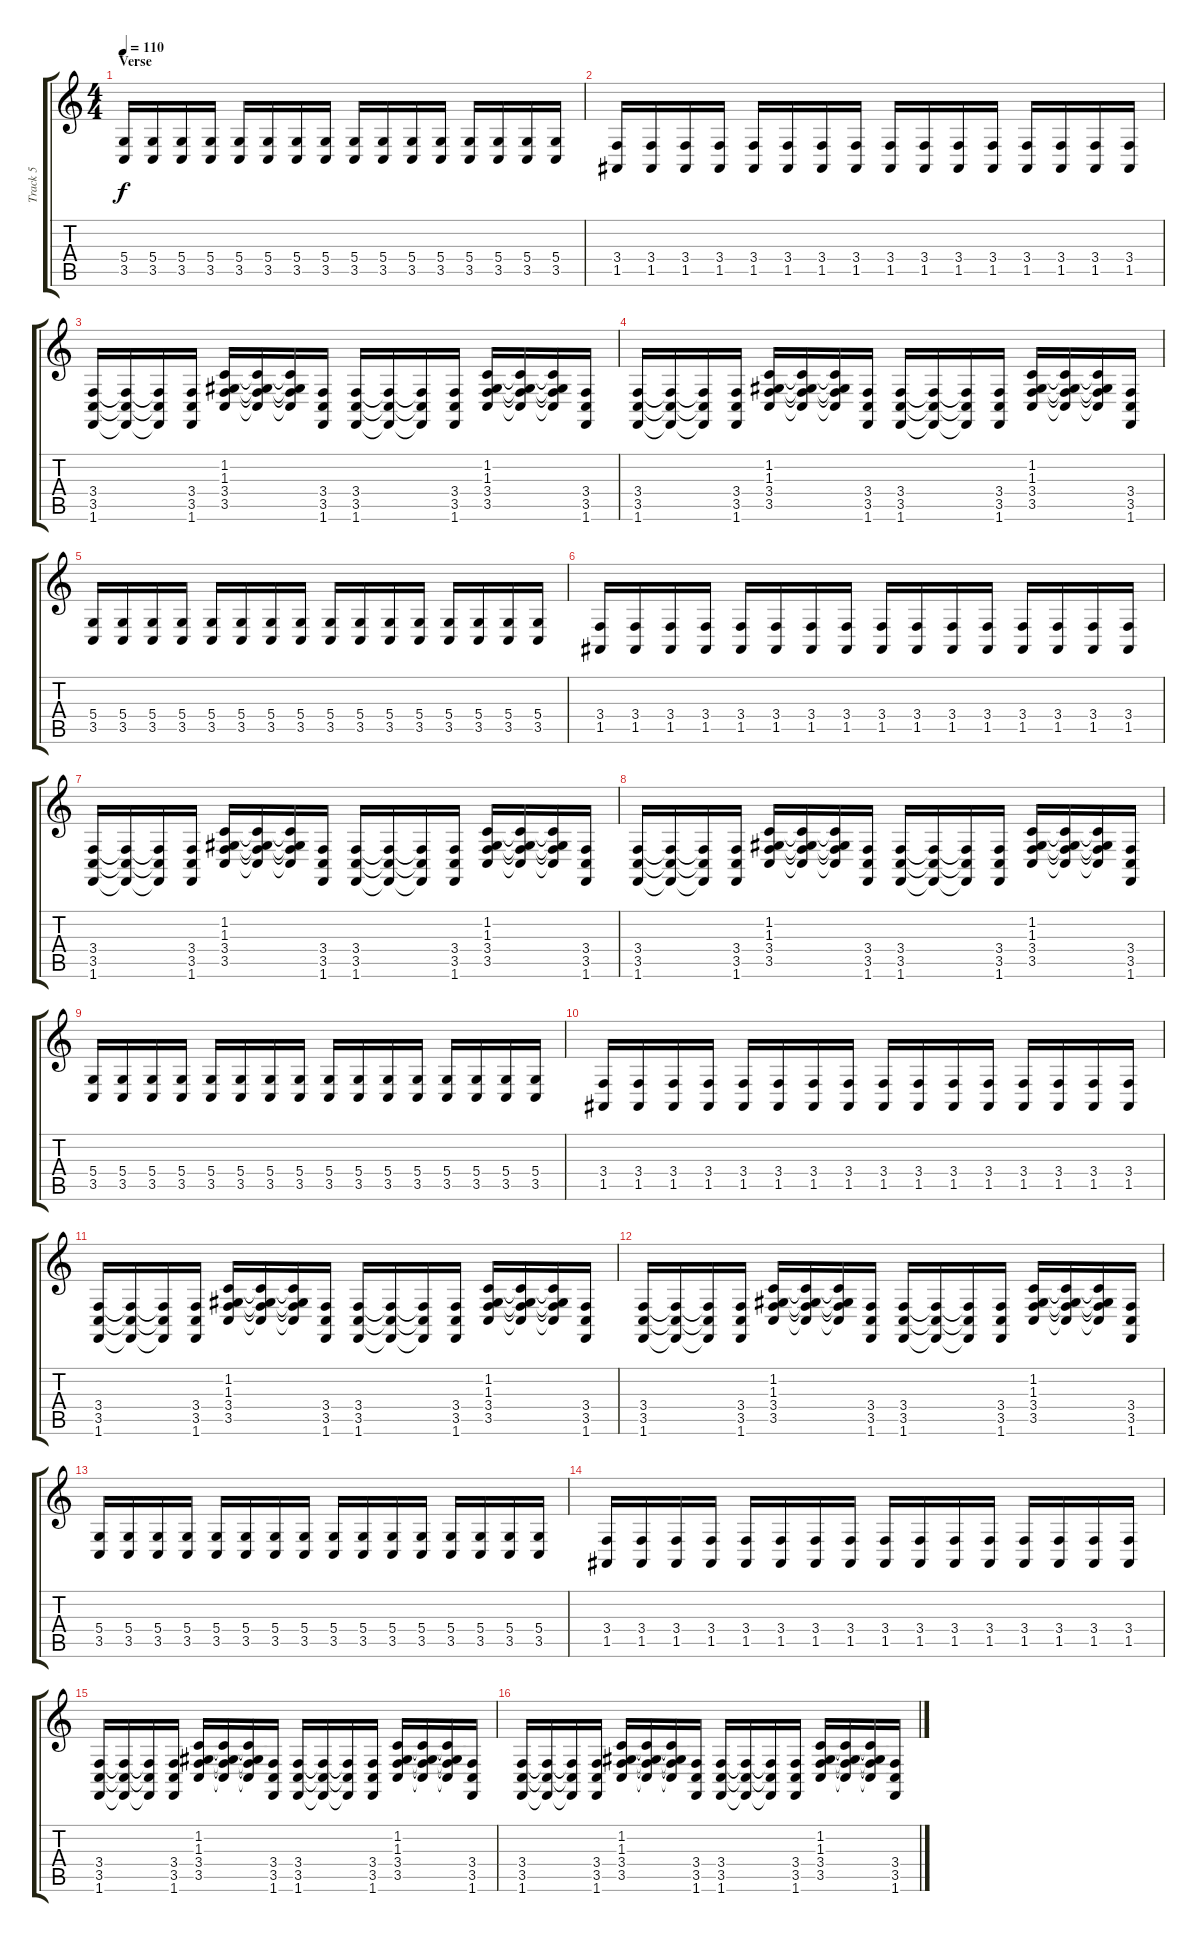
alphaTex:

\track ("Track 5" "Track 5") {instrument lead2sawtooth}
\staff {score tabs}
\tuning (E4 B3 G3 D3 A2 E2) {hide}
\ts (4 4)
\section ("" "Verse")
\tempo 110
\clef g2
\ks c
(5.4 3.5).16{dy f} (5.4 3.5).16 (5.4 3.5).16 (5.4 3.5).16 (5.4 3.5).16 (5.4 3.5).16 (5.4 3.5).16 (5.4 3.5).16 (5.4 3.5).16 (5.4 3.5).16 (5.4 3.5).16 (5.4 3.5).16 (5.4 3.5).16 (5.4 3.5).16 (5.4 3.5).16 (5.4 3.5).16 |
(3.4 1.5).16 (3.4 1.5).16 (3.4 1.5).16 (3.4 1.5).16 (3.4 1.5).16 (3.4 1.5).16 (3.4 1.5).16 (3.4 1.5).16 (3.4 1.5).16 (3.4 1.5).16 (3.4 1.5).16 (3.4 1.5).16 (3.4 1.5).16 (3.4 1.5).16 (3.4 1.5).16 (3.4 1.5).16 |
(3.4 3.5 1.6).16 (3.4{t} 3.5{t} 1.6{t}).16 (3.4{t} 3.5{t} 1.6{t}).16 (3.4 3.5 1.6).16 (1.2 1.3 3.4 3.5).16 (1.2{t} 1.3{t} 3.4{t} 3.5{t}).16 (1.2{t} 1.3{t} 3.4{t} 3.5{t}).16 (3.4 3.5 1.6).16 (3.4 3.5 1.6).16 (3.4{t} 3.5{t} 1.6{t}).16 (3.4{t} 3.5{t} 1.6{t}).16 (3.4 3.5 1.6).16 (1.2 1.3 3.4 3.5).16 (1.2{t} 1.3{t} 3.4{t} 3.5{t}).16 (1.2{t} 1.3{t} 3.4{t} 3.5{t}).16 (3.4 3.5 1.6).16 |
(3.4 3.5 1.6).16 (3.4{t} 3.5{t} 1.6{t}).16 (3.4{t} 3.5{t} 1.6{t}).16 (3.4 3.5 1.6).16 (1.2 1.3 3.4 3.5).16 (1.2{t} 1.3{t} 3.4{t} 3.5{t}).16 (1.2{t} 1.3{t} 3.4{t} 3.5{t}).16 (3.4 3.5 1.6).16 (3.4 3.5 1.6).16 (3.4{t} 3.5{t} 1.6{t}).16 (3.4{t} 3.5{t} 1.6{t}).16 (3.4 3.5 1.6).16 (1.2 1.3 3.4 3.5).16 (1.2{t} 1.3{t} 3.4{t} 3.5{t}).16 (1.2{t} 1.3{t} 3.4{t} 3.5{t}).16 (3.4 3.5 1.6).16 |
(5.4 3.5).16 (5.4 3.5).16 (5.4 3.5).16 (5.4 3.5).16 (5.4 3.5).16 (5.4 3.5).16 (5.4 3.5).16 (5.4 3.5).16 (5.4 3.5).16 (5.4 3.5).16 (5.4 3.5).16 (5.4 3.5).16 (5.4 3.5).16 (5.4 3.5).16 (5.4 3.5).16 (5.4 3.5).16 |
(3.4 1.5).16 (3.4 1.5).16 (3.4 1.5).16 (3.4 1.5).16 (3.4 1.5).16 (3.4 1.5).16 (3.4 1.5).16 (3.4 1.5).16 (3.4 1.5).16 (3.4 1.5).16 (3.4 1.5).16 (3.4 1.5).16 (3.4 1.5).16 (3.4 1.5).16 (3.4 1.5).16 (3.4 1.5).16 |
(3.4 3.5 1.6).16 (3.4{t} 3.5{t} 1.6{t}).16 (3.4{t} 3.5{t} 1.6{t}).16 (3.4 3.5 1.6).16 (1.2 1.3 3.4 3.5).16 (1.2{t} 1.3{t} 3.4{t} 3.5{t}).16 (1.2{t} 1.3{t} 3.4{t} 3.5{t}).16 (3.4 3.5 1.6).16 (3.4 3.5 1.6).16 (3.4{t} 3.5{t} 1.6{t}).16 (3.4{t} 3.5{t} 1.6{t}).16 (3.4 3.5 1.6).16 (1.2 1.3 3.4 3.5).16 (1.2{t} 1.3{t} 3.4{t} 3.5{t}).16 (1.2{t} 1.3{t} 3.4{t} 3.5{t}).16 (3.4 3.5 1.6).16 |
(3.4 3.5 1.6).16 (3.4{t} 3.5{t} 1.6{t}).16 (3.4{t} 3.5{t} 1.6{t}).16 (3.4 3.5 1.6).16 (1.2 1.3 3.4 3.5).16 (1.2{t} 1.3{t} 3.4{t} 3.5{t}).16 (1.2{t} 1.3{t} 3.4{t} 3.5{t}).16 (3.4 3.5 1.6).16 (3.4 3.5 1.6).16 (3.4{t} 3.5{t} 1.6{t}).16 (3.4{t} 3.5{t} 1.6{t}).16 (3.4 3.5 1.6).16 (1.2 1.3 3.4 3.5).16 (1.2{t} 1.3{t} 3.4{t} 3.5{t}).16 (1.2{t} 1.3{t} 3.4{t} 3.5{t}).16 (3.4 3.5 1.6).16 |
(5.4 3.5).16 (5.4 3.5).16 (5.4 3.5).16 (5.4 3.5).16 (5.4 3.5).16 (5.4 3.5).16 (5.4 3.5).16 (5.4 3.5).16 (5.4 3.5).16 (5.4 3.5).16 (5.4 3.5).16 (5.4 3.5).16 (5.4 3.5).16 (5.4 3.5).16 (5.4 3.5).16 (5.4 3.5).16 |
(3.4 1.5).16 (3.4 1.5).16 (3.4 1.5).16 (3.4 1.5).16 (3.4 1.5).16 (3.4 1.5).16 (3.4 1.5).16 (3.4 1.5).16 (3.4 1.5).16 (3.4 1.5).16 (3.4 1.5).16 (3.4 1.5).16 (3.4 1.5).16 (3.4 1.5).16 (3.4 1.5).16 (3.4 1.5).16 |
(3.4 3.5 1.6).16 (3.4{t} 3.5{t} 1.6{t}).16 (3.4{t} 3.5{t} 1.6{t}).16 (3.4 3.5 1.6).16 (1.2 1.3 3.4 3.5).16 (1.2{t} 1.3{t} 3.4{t} 3.5{t}).16 (1.2{t} 1.3{t} 3.4{t} 3.5{t}).16 (3.4 3.5 1.6).16 (3.4 3.5 1.6).16 (3.4{t} 3.5{t} 1.6{t}).16 (3.4{t} 3.5{t} 1.6{t}).16 (3.4 3.5 1.6).16 (1.2 1.3 3.4 3.5).16 (1.2{t} 1.3{t} 3.4{t} 3.5{t}).16 (1.2{t} 1.3{t} 3.4{t} 3.5{t}).16 (3.4 3.5 1.6).16 |
(3.4 3.5 1.6).16 (3.4{t} 3.5{t} 1.6{t}).16 (3.4{t} 3.5{t} 1.6{t}).16 (3.4 3.5 1.6).16 (1.2 1.3 3.4 3.5).16 (1.2{t} 1.3{t} 3.4{t} 3.5{t}).16 (1.2{t} 1.3{t} 3.4{t} 3.5{t}).16 (3.4 3.5 1.6).16 (3.4 3.5 1.6).16 (3.4{t} 3.5{t} 1.6{t}).16 (3.4{t} 3.5{t} 1.6{t}).16 (3.4 3.5 1.6).16 (1.2 1.3 3.4 3.5).16 (1.2{t} 1.3{t} 3.4{t} 3.5{t}).16 (1.2{t} 1.3{t} 3.4{t} 3.5{t}).16 (3.4 3.5 1.6).16 |
(5.4 3.5).16 (5.4 3.5).16 (5.4 3.5).16 (5.4 3.5).16 (5.4 3.5).16 (5.4 3.5).16 (5.4 3.5).16 (5.4 3.5).16 (5.4 3.5).16 (5.4 3.5).16 (5.4 3.5).16 (5.4 3.5).16 (5.4 3.5).16 (5.4 3.5).16 (5.4 3.5).16 (5.4 3.5).16 |
(3.4 1.5).16 (3.4 1.5).16 (3.4 1.5).16 (3.4 1.5).16 (3.4 1.5).16 (3.4 1.5).16 (3.4 1.5).16 (3.4 1.5).16 (3.4 1.5).16 (3.4 1.5).16 (3.4 1.5).16 (3.4 1.5).16 (3.4 1.5).16 (3.4 1.5).16 (3.4 1.5).16 (3.4 1.5).16 |
(3.4 3.5 1.6).16 (3.4{t} 3.5{t} 1.6{t}).16 (3.4{t} 3.5{t} 1.6{t}).16 (3.4 3.5 1.6).16 (1.2 1.3 3.4 3.5).16 (1.2{t} 1.3{t} 3.4{t} 3.5{t}).16 (1.2{t} 1.3{t} 3.4{t} 3.5{t}).16 (3.4 3.5 1.6).16 (3.4 3.5 1.6).16 (3.4{t} 3.5{t} 1.6{t}).16 (3.4{t} 3.5{t} 1.6{t}).16 (3.4 3.5 1.6).16 (1.2 1.3 3.4 3.5).16 (1.2{t} 1.3{t} 3.4{t} 3.5{t}).16 (1.2{t} 1.3{t} 3.4{t} 3.5{t}).16 (3.4 3.5 1.6).16 |
(3.4 3.5 1.6).16 (3.4{t} 3.5{t} 1.6{t}).16 (3.4{t} 3.5{t} 1.6{t}).16 (3.4 3.5 1.6).16 (1.2 1.3 3.4 3.5).16 (1.2{t} 1.3{t} 3.4{t} 3.5{t}).16 (1.2{t} 1.3{t} 3.4{t} 3.5{t}).16 (3.4 3.5 1.6).16 (3.4 3.5 1.6).16 (3.4{t} 3.5{t} 1.6{t}).16 (3.4{t} 3.5{t} 1.6{t}).16 (3.4 3.5 1.6).16 (1.2 1.3 3.4 3.5).16 (1.2{t} 1.3{t} 3.4{t} 3.5{t}).16 (1.2{t} 1.3{t} 3.4{t} 3.5{t}).16 (3.4 3.5 1.6).16
